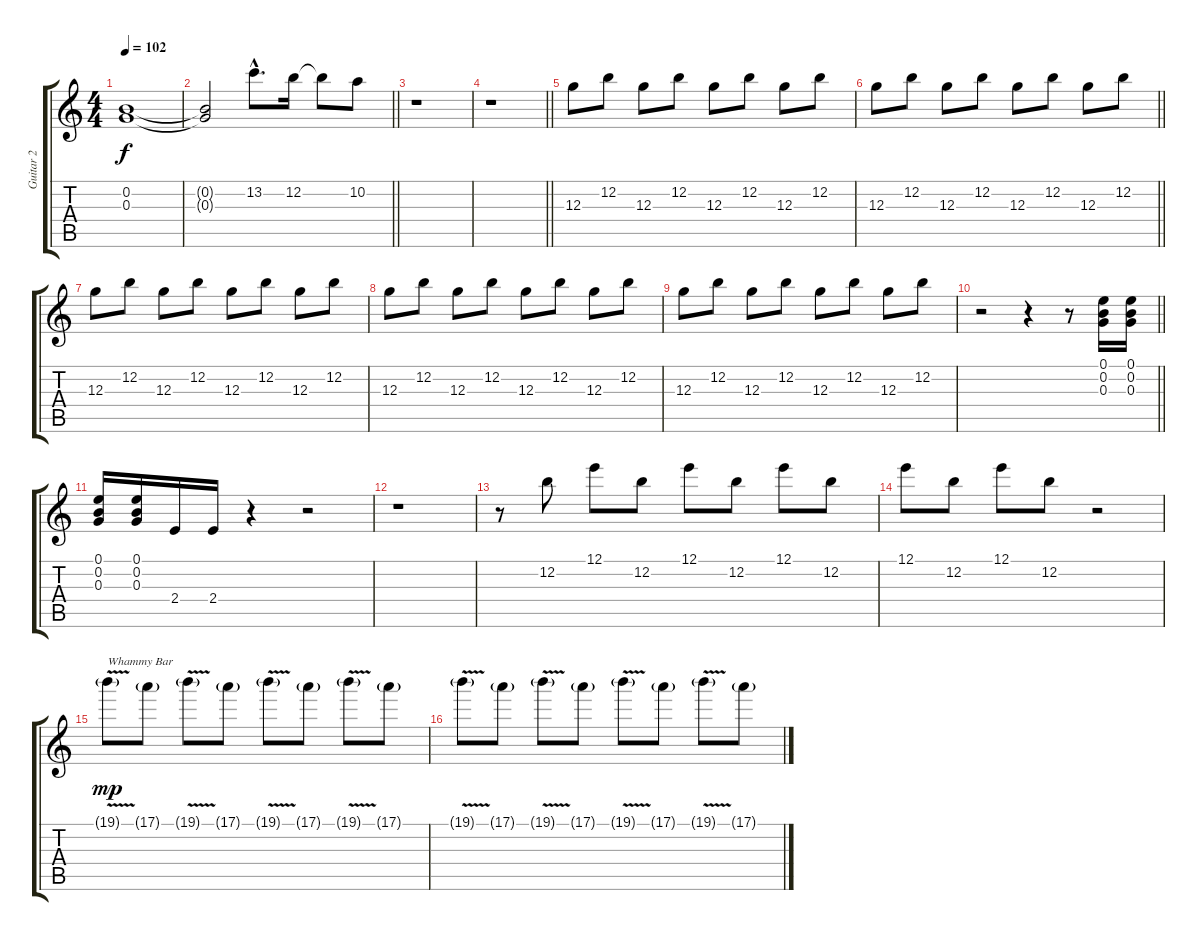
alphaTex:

\track ("Guitar 2" "Guitar 2") {instrument overdrivenguitar}
\staff {score tabs}
\tuning (E4 B3 G3 D3 A2 E2) {hide}
\ts (4 4)
\tempo 102
\clef g2
\ks c
(0.2 0.3).1{dy f} |
\barLineRight lightlight
(0.2{t} 0.3{t}).2 13.2{hac}.8{d} 12.2.16 12.2{t}.8 10.2.8 |
r.1 |
\barLineRight lightlight
r.1 |
12.3.8 12.2.8 12.3.8 12.2.8 12.3.8 12.2.8 12.3.8 12.2.8 |
\barLineRight lightlight
12.3.8 12.2.8 12.3.8 12.2.8 12.3.8 12.2.8 12.3.8 12.2.8 |
12.3.8 12.2.8 12.3.8 12.2.8 12.3.8 12.2.8 12.3.8 12.2.8 |
12.3.8 12.2.8 12.3.8 12.2.8 12.3.8 12.2.8 12.3.8 12.2.8 |
12.3.8 12.2.8 12.3.8 12.2.8 12.3.8 12.2.8 12.3.8 12.2.8 |
\barLineRight lightlight
r.2 r.4 r.8 (0.1 0.2 0.3).16 (0.1 0.2 0.3).16 |
(0.1 0.2 0.3).16 (0.1 0.2 0.3).16 2.4.16 2.4.16 r.4 r.2 |
r.1 |
r.8 12.2.8 12.1.8 12.2.8 12.1.8 12.2.8 12.1.8 12.2.8 |
12.1.8 12.2.8 12.1.8 12.2.8 r.2 |
19.1{v g}.8{txt "Whammy Bar" dy mp} 17.1{g}.8 19.1{v g}.8 17.1{g}.8 19.1{v g}.8 17.1{g}.8 19.1{v g}.8 17.1{g}.8 |
19.1{v g}.8 17.1{g}.8 19.1{v g}.8 17.1{g}.8 19.1{v g}.8 17.1{g}.8 19.1{v g}.8 17.1{g}.8
